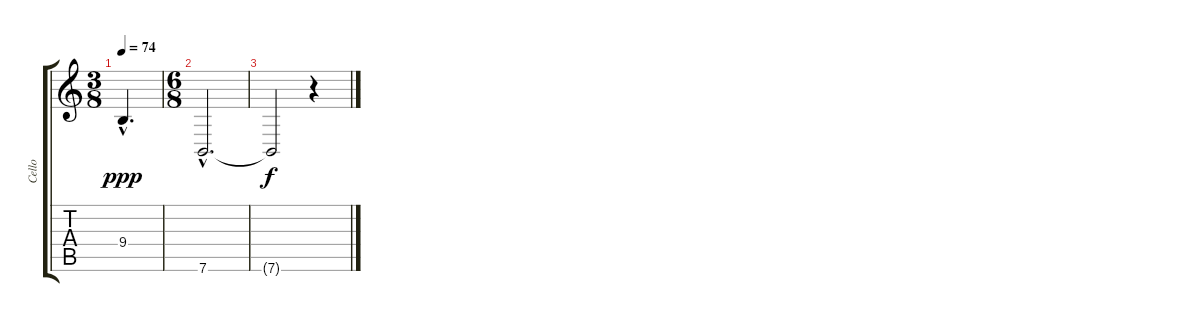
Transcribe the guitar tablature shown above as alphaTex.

\track ("Cello" "Cello") {instrument cello}
\staff {score tabs}
\tuning (E4 B3 G3 D3 A2 E2) {hide}
\ts (3 8)
\tempo 74
\clef g2
\ks c
9.4{hac}.4{d dy ppp} |
\ts (6 8)
7.6{hac}.2{d} |
7.6{t}.2{dy f} r.4
